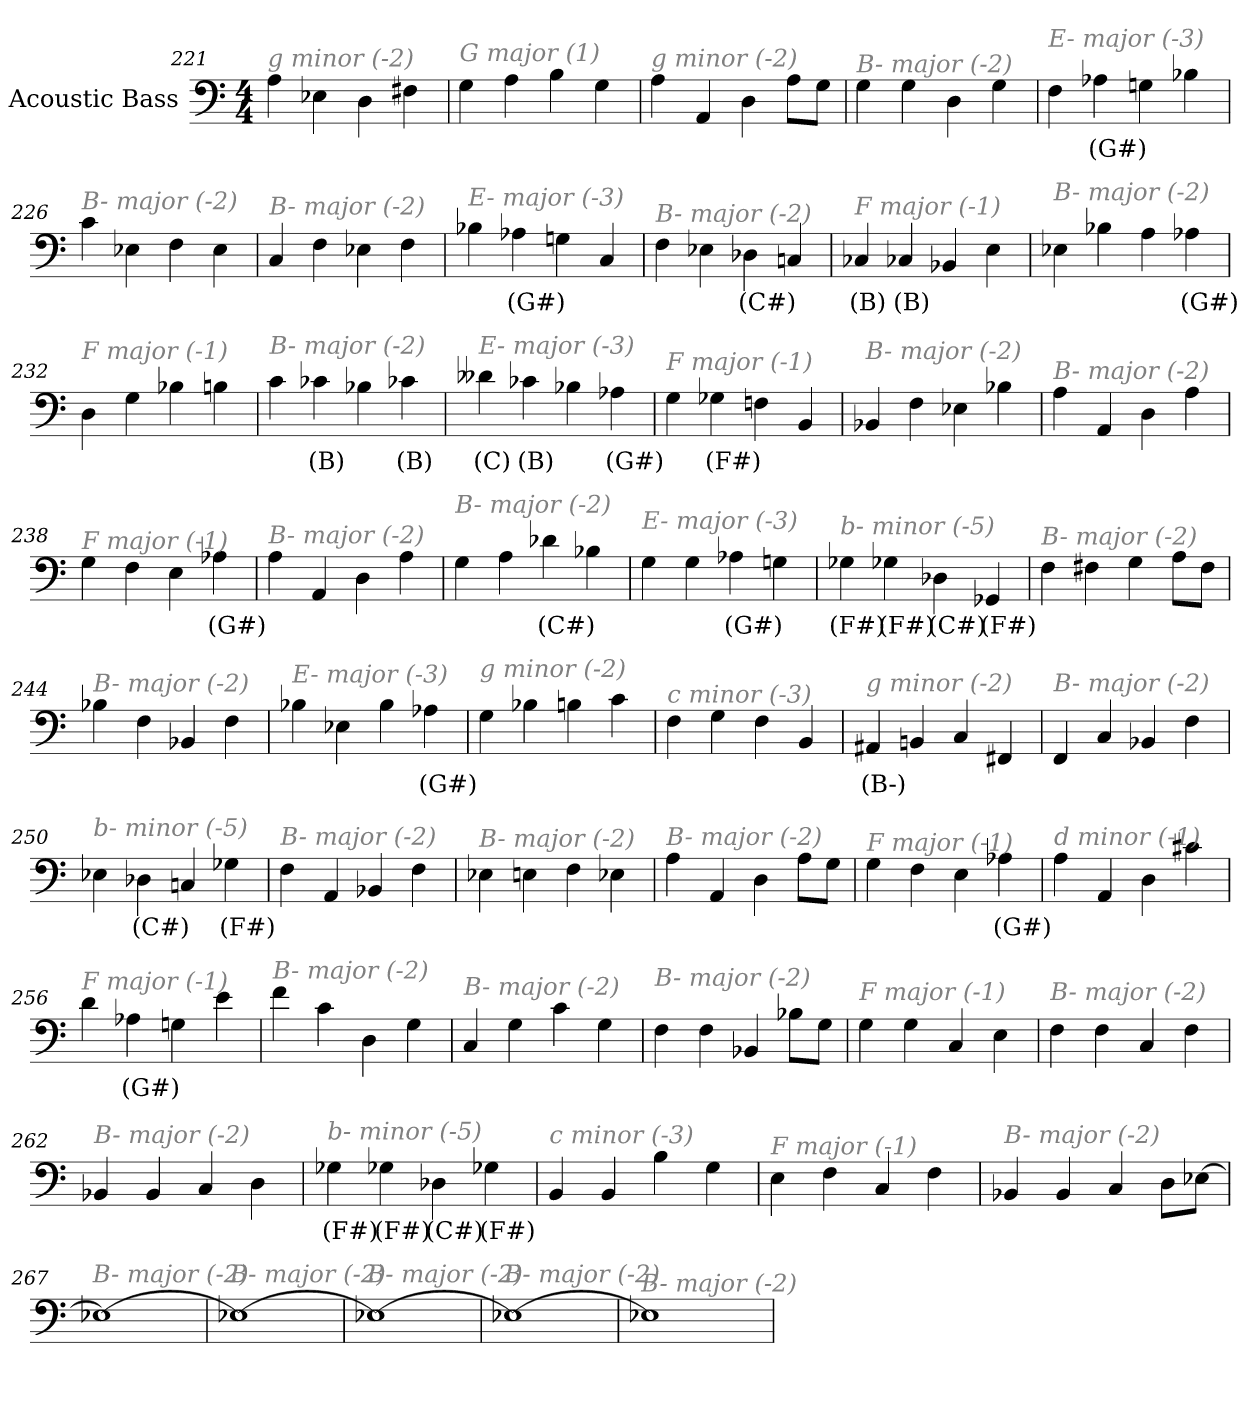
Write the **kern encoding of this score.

**kern	**text
*part1	*part1
*staff1	*staff1
*I"Acoustic Bass	*
*clefF4	*
*ITrd7c12	*
*k[]	*
*C:	*
*M4/4	*
=221	=221
!LO:TX:i:color=#808080:t=g minor (-2)	!
4AA	.
4EE-X	.
4DD	.
4FF#X	.
=222	=222
!LO:TX:i:color=#808080:t=G major (1)	!
4GG	.
4AA	.
4BB	.
4GG	.
=223	=223
!LO:TX:i:color=#808080:t=g minor (-2)	!
4AA	.
4AAA	.
4DD	.
8AAL	.
8GGJ	.
=224	=224
!LO:TX:i:color=#808080:t=B- major (-2)	!
4GG	.
4GG	.
4DD	.
4GG	.
=225	=225
!LO:TX:i:color=#808080:t=E- major (-3)	!
4FF	.
4AA-Xi	(G#)
4GGn	.
4BB-X	.
=226	=226
!LO:TX:i:color=#808080:t=B- major (-2)	!
4C	.
4EE-X	.
4FF	.
4EE-	.
=227	=227
!LO:TX:i:color=#808080:t=B- major (-2)	!
4CC	.
4FF	.
4EE-X	.
4FF	.
=228	=228
!LO:TX:i:color=#808080:t=E- major (-3)	!
4BB-X	.
4AA-Xi	(G#)
4GGn	.
4CC	.
=229	=229
!LO:TX:i:color=#808080:t=B- major (-2)	!
4FF	.
4EE-X	.
4DD-Xi	(C#)
4CCn	.
=230	=230
!LO:TX:i:color=#808080:t=F major (-1)	!
4CC-Xi	(B)
4CC-Xi	(B)
4BBB-X	.
4EE	.
=231	=231
!LO:TX:i:color=#808080:t=B- major (-2)	!
4EE-X	.
4BB-X	.
4AA	.
4AA-Xi	(G#)
=232	=232
!LO:TX:i:color=#808080:t=F major (-1)	!
4DD	.
4GG	.
4BB-X	.
4BBn	.
=233	=233
!LO:TX:i:color=#808080:t=B- major (-2)	!
4C	.
4C-Xi	(B)
4BB-X	.
4C-Xi	(B)
=234	=234
!LO:TX:i:color=#808080:t=E- major (-3)	!
4D--Xj	(C)
4C-Xi	(B)
4BB-X	.
4AA-Xi	(G#)
=235	=235
!LO:TX:i:color=#808080:t=F major (-1)	!
4GG	.
4GG-Xi	(F#)
4FFn	.
4BBB	.
=236	=236
!LO:TX:i:color=#808080:t=B- major (-2)	!
4BBB-X	.
4FF	.
4EE-X	.
4BB-X	.
=237	=237
!LO:TX:i:color=#808080:t=B- major (-2)	!
4AA	.
4AAA	.
4DD	.
4AA	.
=238	=238
!LO:TX:i:color=#808080:t=F major (-1)	!
4GG	.
4FF	.
4EE	.
4AA-Xi	(G#)
=239	=239
!LO:TX:i:color=#808080:t=B- major (-2)	!
4AA	.
4AAA	.
4DD	.
4AA	.
=240	=240
!LO:TX:i:color=#808080:t=B- major (-2)	!
4GG	.
4AA	.
4D-Xi	(C#)
4BB-X	.
=241	=241
!LO:TX:i:color=#808080:t=E- major (-3)	!
4GG	.
4GG	.
4AA-Xi	(G#)
4GGn	.
=242	=242
!LO:TX:i:color=#808080:t=b- minor (-5)	!
4GG-Xi	(F#)
4GG-Xi	(F#)
4DD-Xi	(C#)
4GGG-Xi	(F#)
=243	=243
!LO:TX:i:color=#808080:t=B- major (-2)	!
4FF	.
4FF#X	.
4GG	.
8AAL	.
8FF#J	.
=244	=244
!LO:TX:i:color=#808080:t=B- major (-2)	!
4BB-X	.
4FF	.
4BBB-X	.
4FF	.
=245	=245
!LO:TX:i:color=#808080:t=E- major (-3)	!
4BB-X	.
4EE-X	.
4BB-	.
4AA-Xi	(G#)
=246	=246
!LO:TX:i:color=#808080:t=g minor (-2)	!
4GG	.
4BB-X	.
4BBn	.
4C	.
=247	=247
!LO:TX:i:color=#808080:t=c minor (-3)	!
4FF	.
4GG	.
4FF	.
4BBB	.
=248	=248
!LO:TX:i:color=#808080:t=g minor (-2)	!
4AAA#Xj	(B-)
4BBBn	.
4CC	.
4FFF#X	.
=249	=249
!LO:TX:i:color=#808080:t=B- major (-2)	!
4FFF	.
4CC	.
4BBB-X	.
4FF	.
=250	=250
!LO:TX:i:color=#808080:t=b- minor (-5)	!
4EE-X	.
4DD-Xi	(C#)
4CCn	.
4GG-Xi	(F#)
=251	=251
!LO:TX:i:color=#808080:t=B- major (-2)	!
4FF	.
4AAA	.
4BBB-X	.
4FF	.
=252	=252
!LO:TX:i:color=#808080:t=B- major (-2)	!
4EE-X	.
4EEn	.
4FF	.
4EE-X	.
=253	=253
!LO:TX:i:color=#808080:t=B- major (-2)	!
4AA	.
4AAA	.
4DD	.
8AAL	.
8GGJ	.
=254	=254
!LO:TX:i:color=#808080:t=F major (-1)	!
4GG	.
4FF	.
4EE	.
4AA-Xi	(G#)
=255	=255
!LO:TX:i:color=#808080:t=d minor (-1)	!
4AA	.
4AAA	.
4DD	.
4C#X	.
=256	=256
!LO:TX:i:color=#808080:t=F major (-1)	!
4D	.
4AA-Xi	(G#)
4GGn	.
4E	.
=257	=257
!LO:TX:i:color=#808080:t=B- major (-2)	!
4F	.
4C	.
4DD	.
4GG	.
=258	=258
!LO:TX:i:color=#808080:t=B- major (-2)	!
4CC	.
4GG	.
4C	.
4GG	.
=259	=259
!LO:TX:i:color=#808080:t=B- major (-2)	!
4FF	.
4FF	.
4BBB-X	.
8BB-XL	.
8GGJ	.
=260	=260
!LO:TX:i:color=#808080:t=F major (-1)	!
4GG	.
4GG	.
4CC	.
4EE	.
=261	=261
!LO:TX:i:color=#808080:t=B- major (-2)	!
4FF	.
4FF	.
4CC	.
4FF	.
=262	=262
!LO:TX:i:color=#808080:t=B- major (-2)	!
4BBB-X	.
4BBB-	.
4CC	.
4DD	.
=263	=263
!LO:TX:i:color=#808080:t=b- minor (-5)	!
4GG-Xi	(F#)
4GG-Xi	(F#)
4DD-Xi	(C#)
4GG-Xi	(F#)
=264	=264
!LO:TX:i:color=#808080:t=c minor (-3)	!
4BBB	.
4BBB	.
4BB	.
4GG	.
=265	=265
!LO:TX:i:color=#808080:t=F major (-1)	!
4EE	.
4FF	.
4CC	.
4FF	.
=266	=266
!LO:TX:i:color=#808080:t=B- major (-2)	!
4BBB-X	.
4BBB-	.
4CC	.
8DDL	.
[8EE-XJ	.
=267	=267
!LO:TX:i:color=#808080:t=B- major (-2)	!
1EE-X_	.
=268	=268
!LO:TX:i:color=#808080:t=B- major (-2)	!
1EE-X_	.
=269	=269
!LO:TX:i:color=#808080:t=B- major (-2)	!
1EE-X_	.
=270	=270
!LO:TX:i:color=#808080:t=B- major (-2)	!
1EE-X_	.
=271	=271
!LO:TX:i:color=#808080:t=B- major (-2)	!
1EE-X]	.
=	=
*-	*-
